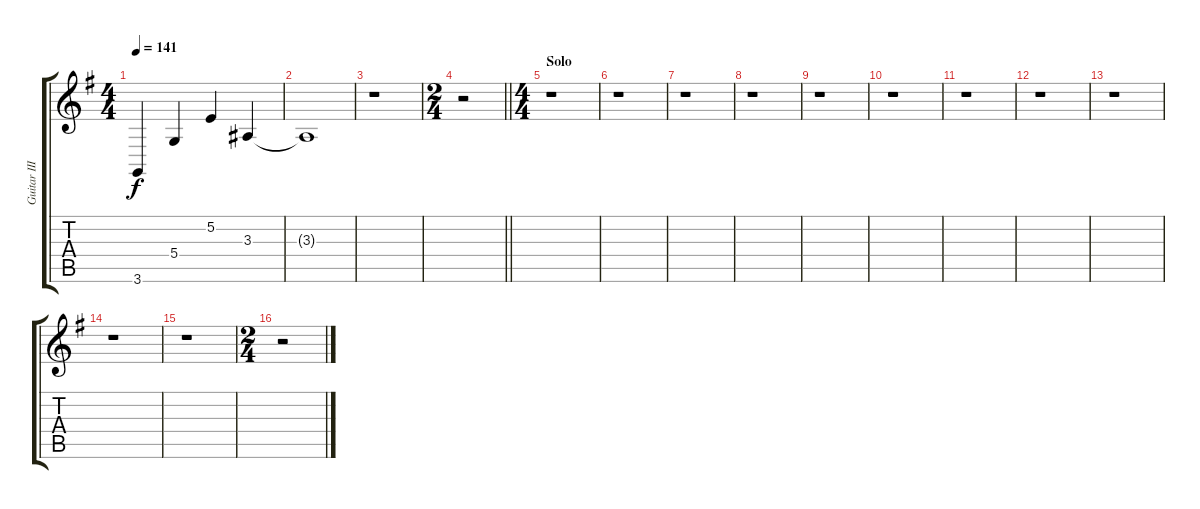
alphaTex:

\track ("Guitar III" "Guitar III") {instrument sitar}
\staff {score tabs}
\tuning (E4 B3 G3 D3 A2 E2) {hide}
\ts (4 4)
\tempo 141
\clef g2
\ks g
3.6.4{dy f} 5.4.4 5.2.4 3.3.4 |
3.3{t}.1 |
r.1 |
\ts (2 4)
\barLineRight lightlight
r.2 |
\ts (4 4)
\section ("" "Solo")
r.1 |
r.1 |
r.1 |
r.1 |
r.1 |
r.1 |
r.1 |
r.1 |
r.1 |
r.1 |
r.1 |
\ts (2 4)
r.2
